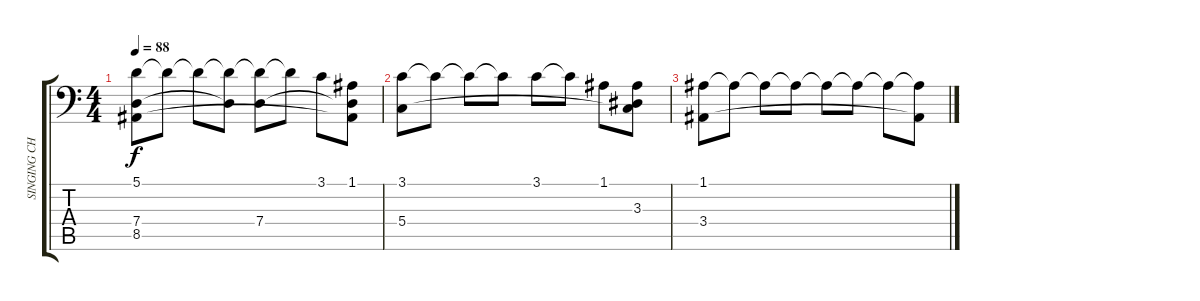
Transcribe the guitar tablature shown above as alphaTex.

\track ("SINGING CHOIR" "SINGING CH") {instrument choiraahs}
\staff {score tabs}
\tuning (A3 E3 C3 G2 D2 A1) {hide}
\ts (4 4)
\tempo 88
\clef f4
\ks c
(5.1 7.4 8.5).8{dy f} 5.1{t}.8 5.1{t}.8 (5.1{t} 7.4{t}).8 (5.1{t} 7.4).8 5.1{t}.8 3.1.8 (1.1 7.4{t} 8.5{t}).8 |
(3.1 5.4).8 3.1{t}.8 3.1{t}.8 3.1{t}.8 3.1.8 3.1{t}.8 1.1.8 (1.1{t} 3.3{t} 5.4{t}).8 |
(1.1 3.4).8 1.1{t}.8 1.1{t}.8 1.1{t}.8 1.1{t}.8 1.1{t}.8 1.1{t}.8 (1.1{t} 3.4{t}).8
